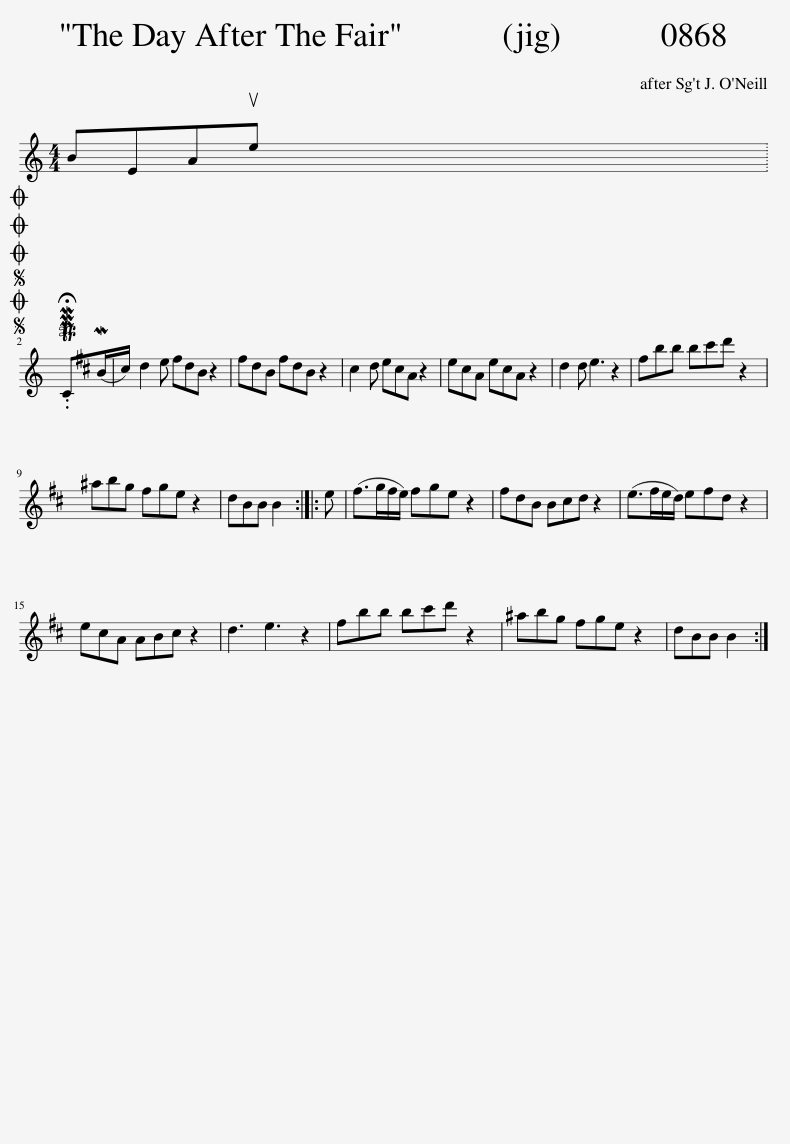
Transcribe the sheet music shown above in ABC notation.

X:1
L:1/8
M:4/4
I:linebreak $
K:C
V:1 treble
V:1
 BEAue x2002 |$SOSOOO .!fermata!PMTC(MB/^c/) | d2 e ^fdB z2 | ^fdB fdB z2 | ^c2 d ecA z2 | %5
 e^cA ecA z2 | d2 d e3 z2 | ^fbb b^c'd' z2 |$ ^abg ^fge z2 | dBB B2 :: %10
 e | (^f>gf/e/) fge z2 | ^fdB B^cd z2 | (e>^fe/d/) efd z2 |$ e^cA ABc z2 | %15
 d3 e3 z2 | ^fbb b^c'd' z2 | ^abg ^fge z2 | dBB B2 :| %19
